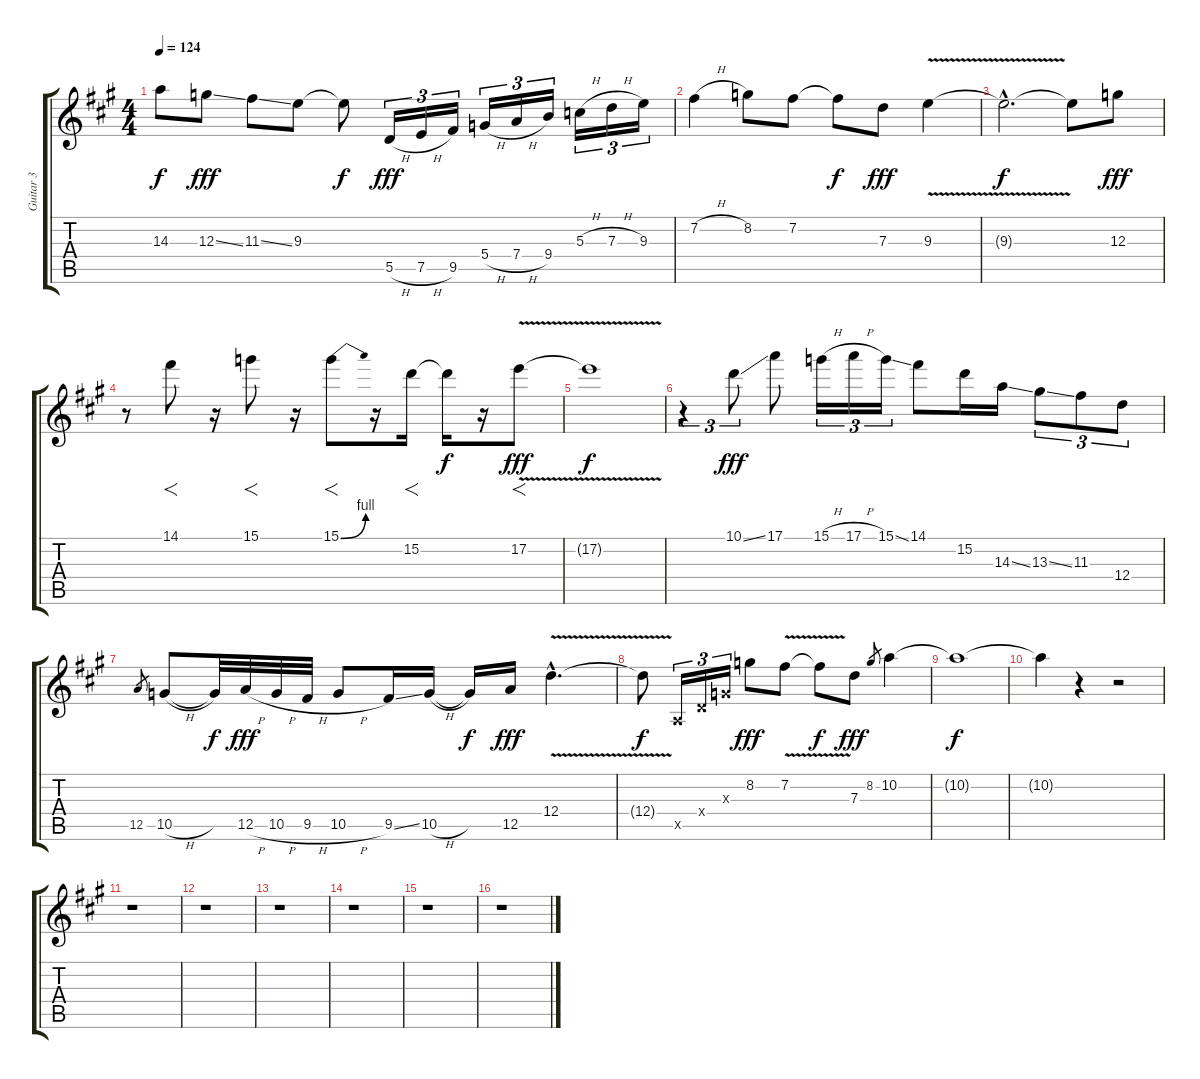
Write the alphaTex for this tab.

\track ("Guitar 3" "Guitar 3") {instrument distortionguitar}
\staff {score tabs}
\tuning (E4 B3 G3 D3 A2 E2) {hide}
\ts (4 4)
\tempo 124
\clef g2
\ks a
14.3{t}.8{dy f} 12.3{ss}.8{dy fff} 11.3{ss}.8 9.3.8 9.3{t}.8{dy f} 5.5{h}.16{tu (3 2) dy fff} 7.5{h}.16{tu (3 2)} 9.5.16{tu (3 2)} 5.4{h}.16{tu (3 2)} 7.4{h}.16{tu (3 2)} 9.4.16{tu (3 2)} 5.3{h}.16{tu (3 2)} 7.3{h}.16{tu (3 2)} 9.3.16{tu (3 2)} |
7.2{h}.4 8.2.8 7.2.8 7.2{t}.8{dy f} 7.3.8{dy fff} 9.3{v}.4 |
9.3{hac t}.2{d dy f} 9.3{t}.8 12.3.8{dy fff} |
r.8 14.1.8{f} r.16 15.1.8{f} r.16 15.1{be (bend 0 0 60 4)}.8{f} r.16 15.2.16{f} 15.2{t}.16{dy f} r.16 17.2{v}.8{f dy fff} |
17.2{t}.1{dy f} |
r.4{tu (3 2)} 10.1{ss}.8{tu (3 2) dy fff} 17.1.8 15.1{h}.16{tu (3 2)} 17.1{h}.16{tu (3 2)} 15.1{ss}.16{tu (3 2)} 14.1.8 15.2.16 14.3{ss}.16 13.3{ss}.8{tu (3 2)} 11.3.8{tu (3 2)} 12.4.8{tu (3 2)} |
12.5.8{gr} 10.5{h}.8 10.5{t}.32{dy f} 12.5{h}.32{dy fff} 10.5{h}.32 9.5{h}.32 10.5{h}.8 9.5{ss}.16 10.5{h}.16 10.5{t}.16{dy f} 12.5.16{dy fff} 12.4{v hac}.4{d} |
12.4{t}.8{dy f} 0.5{x}.16{tu (3 2)} 0.4{x}.16{tu (3 2)} 0.3{x}.16{tu (3 2)} 8.2.8{dy fff} 7.2{v}.8 7.2{t}.8{dy f} 7.3.8{dy fff} 8.2.8{gr} 10.2.4 |
10.2{t}.1{dy f} |
10.2{t}.4 r.4 r.2 |
r.1 |
r.1 |
r.1 |
r.1 |
r.1 |
r.1
